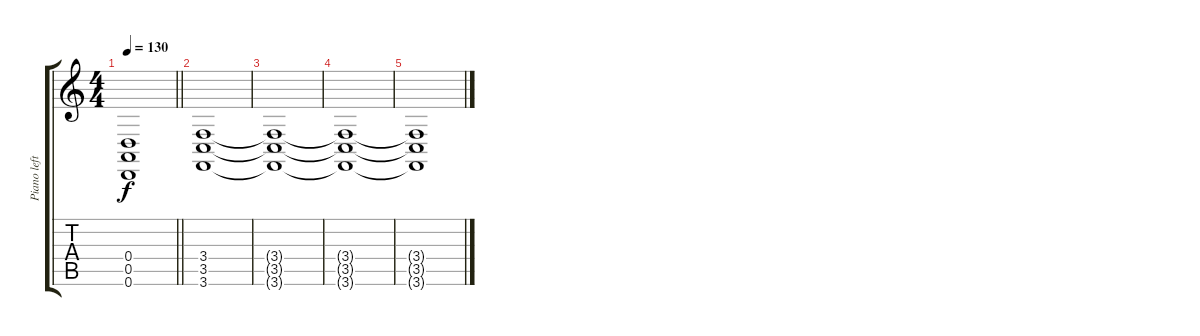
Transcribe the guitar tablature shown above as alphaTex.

\track ("Piano left" "Piano left") {instrument brightacousticpiano}
\staff {score tabs}
\tuning (E4 B3 G3 D3 A2 D2) {hide}
\ts (4 4)
\tempo 130
\clef g2
\barLineRight lightlight
\ks c
(0.4{t} 0.5{t} 0.6{t}).1{dy f} |
(3.4 3.5 3.6).1 |
(3.4{t} 3.5{t} 3.6{t}).1 |
(3.4{t} 3.5{t} 3.6{t}).1 |
(3.4{t} 3.5{t} 3.6{t}).1
